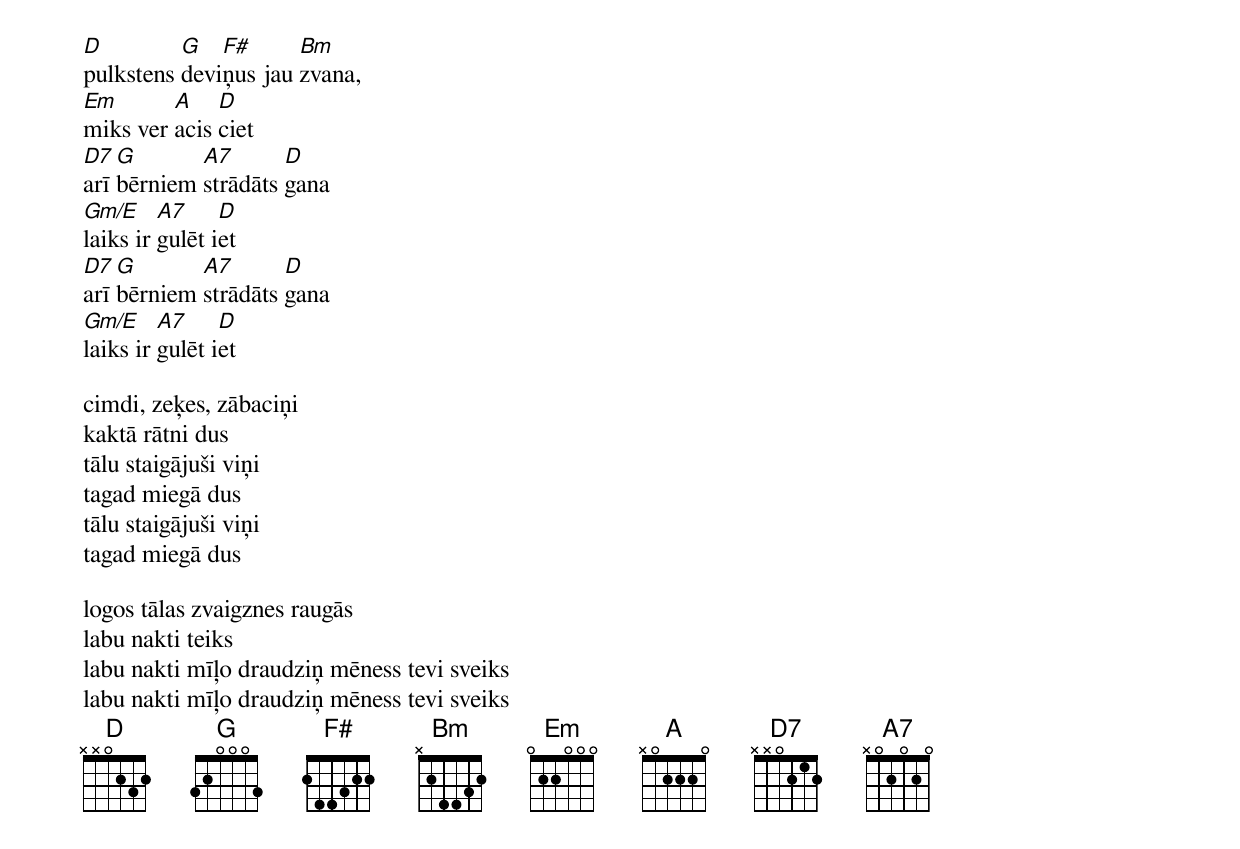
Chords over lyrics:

D         G   F#      Bm
pulkstens deviņus jau zvana,
Em       A    D
miks ver acis ciet
D7  G       A7       D
arī bērniem strādāts gana
Gm/E     A7     D
laiks ir gulēt iet
D7  G       A7       D
arī bērniem strādāts gana
Gm/E     A7     D
laiks ir gulēt iet

cimdi, zeķes, zābaciņi
kaktā rātni dus
tālu staigājuši viņi
tagad miegā dus
tālu staigājuši viņi
tagad miegā dus

logos tālas zvaigznes raugās
labu nakti teiks
labu nakti mīļo draudziņ mēness tevi sveiks
labu nakti mīļo draudziņ mēness tevi sveiks
